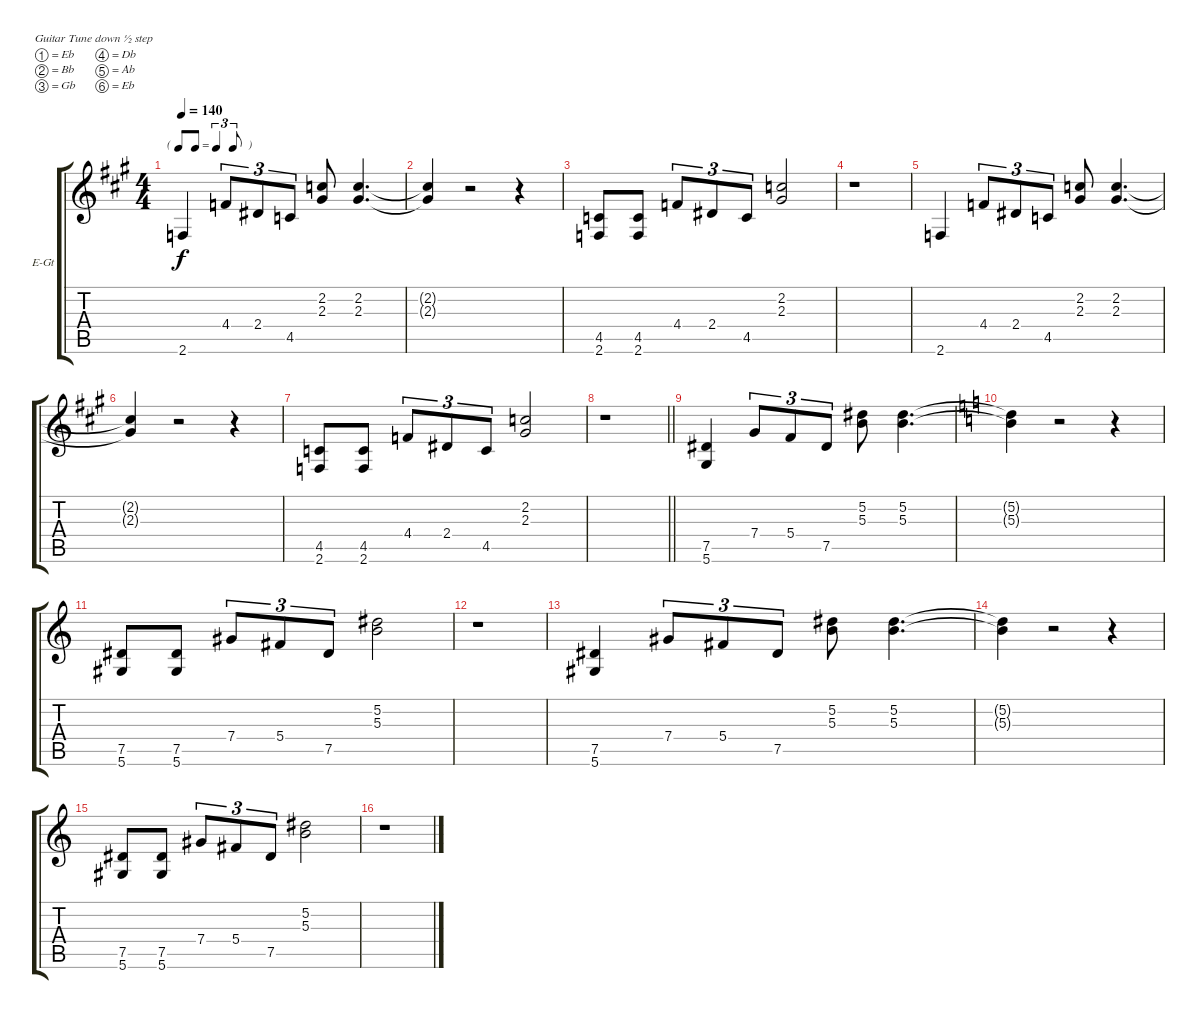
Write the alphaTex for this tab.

\bracketExtendMode groupsimilarinstruments
\firstSystemTrackNameOrientation horizontal
\otherSystemsTrackNameOrientation horizontal
\track ("Electric Clean" "E-Gt") {instrument electricguitarclean}
\staff {score tabs}
\tuning (Eb4 Bb3 Gb3 Db3 Ab2 Eb2)
\ts (4 4)
\tf triplet8th
\section ("" " ")
\tempo 140
\clef g2
\ks a
2.6.4{dy f} 4.4.8{tu (3 2)} 2.4.8{tu (3 2)} 4.5.8{tu (3 2)} (2.2 2.3).8 (2.2 2.3).4{d} |
(2.2{t} 2.3{t}).4 r.2 r.4 |
(4.5 2.6).8 (4.5 2.6).8 4.4.8{tu (3 2)} 2.4.8{tu (3 2)} 4.5.8{tu (3 2)} (2.2 2.3).2 |
r.1 |
2.6.4 4.4.8{tu (3 2)} 2.4.8{tu (3 2)} 4.5.8{tu (3 2)} (2.2 2.3).8 (2.2 2.3).4{d} |
(2.2{t} 2.3{t}).4 r.2 r.4 |
(4.5 2.6).8 (4.5 2.6).8 4.4.8{tu (3 2)} 2.4.8{tu (3 2)} 4.5.8{tu (3 2)} (2.2 2.3).2 |
\barLineRight lightlight
r.1 |
\section ("" " ")
(7.5 5.6).4 7.4.8{tu (3 2)} 5.4.8{tu (3 2)} 7.5.8{tu (3 2)} (5.2 5.3).8 (5.2 5.3).4{d} |
\ks c
(5.2{t} 5.3{t}).4 r.2 r.4 |
(7.5 5.6).8 (7.5 5.6).8 7.4.8{tu (3 2)} 5.4.8{tu (3 2)} 7.5.8{tu (3 2)} (5.2 5.3).2 |
r.1 |
(7.5 5.6).4 7.4.8{tu (3 2)} 5.4.8{tu (3 2)} 7.5.8{tu (3 2)} (5.2 5.3).8 (5.2 5.3).4{d} |
(5.2{t} 5.3{t}).4 r.2 r.4 |
(7.5 5.6).8 (7.5 5.6).8 7.4.8{tu (3 2)} 5.4.8{tu (3 2)} 7.5.8{tu (3 2)} (5.2 5.3).2 |
r.1
